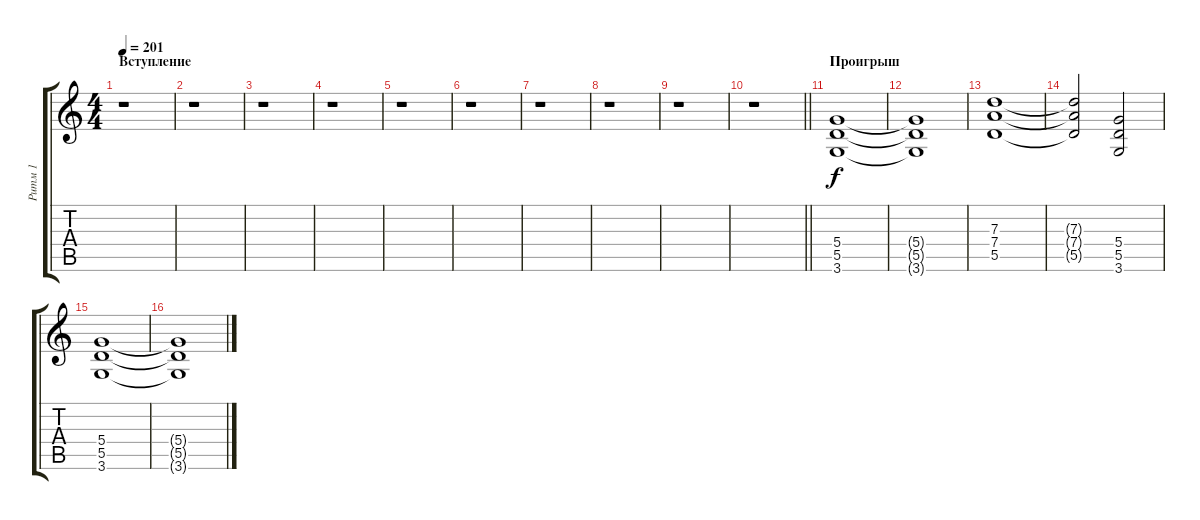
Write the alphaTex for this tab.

\track ("Ритм 1" "Ритм 1") {instrument distortionguitar}
\staff {score tabs}
\tuning (E4 B3 G3 D3 A2 E2) {hide}
\ts (4 4)
\section ("" "Вступление")
\tempo 201
\clef g2
\ks c
r.1{dy f instrument distortionguitar} |
r.1 |
r.1 |
r.1 |
r.1 |
r.1 |
r.1 |
r.1 |
r.1 |
\barLineRight lightlight
r.1 |
\section ("" "Проигрыш")
(5.4 5.5 3.6).1 |
(5.4{t} 5.5{t} 3.6{t}).1 |
(7.3 7.4 5.5).1 |
(7.3{t} 7.4{t} 5.5{t}).2 (5.4 5.5 3.6).2 |
(5.4 5.5 3.6).1 |
(5.4{t} 5.5{t} 3.6{t}).1
